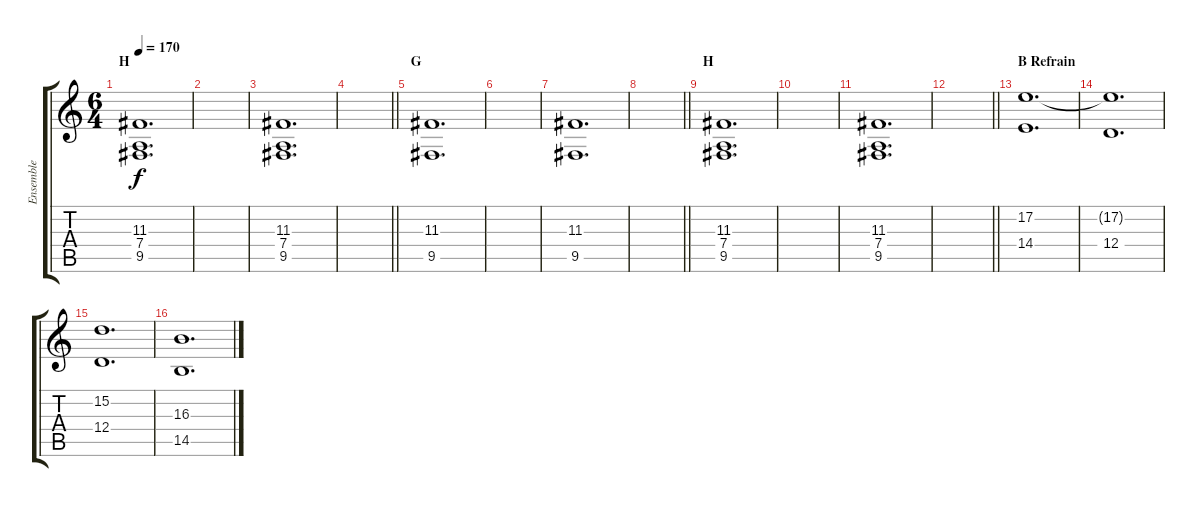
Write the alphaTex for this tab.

\track ("Ensemble" "Ensemble") {instrument stringensemble1}
\staff {score tabs}
\tuning (E4 B3 G3 D3 A2 E2) {hide}
\ts (6 4)
\section ("" "H")
\tempo 170
\clef g2
\ks c
(11.3 7.4 9.5).1{d dy f} |
|
(11.3 7.4 9.5).1{d} |
\barLineRight lightlight
|
\section ("" "G")
(11.3 9.5).1{d} |
|
(11.3 9.5).1{d} |
\barLineRight lightlight
|
\section ("" "H")
(11.3 7.4 9.5).1{d} |
|
(11.3 7.4 9.5).1{d} |
\barLineRight lightlight
|
\section ("" "B Refrain")
(17.2 14.4).1{d} |
(17.2{t} 12.4).1{d} |
(15.2 12.4).1{d} |
(16.3 14.5).1{d}
